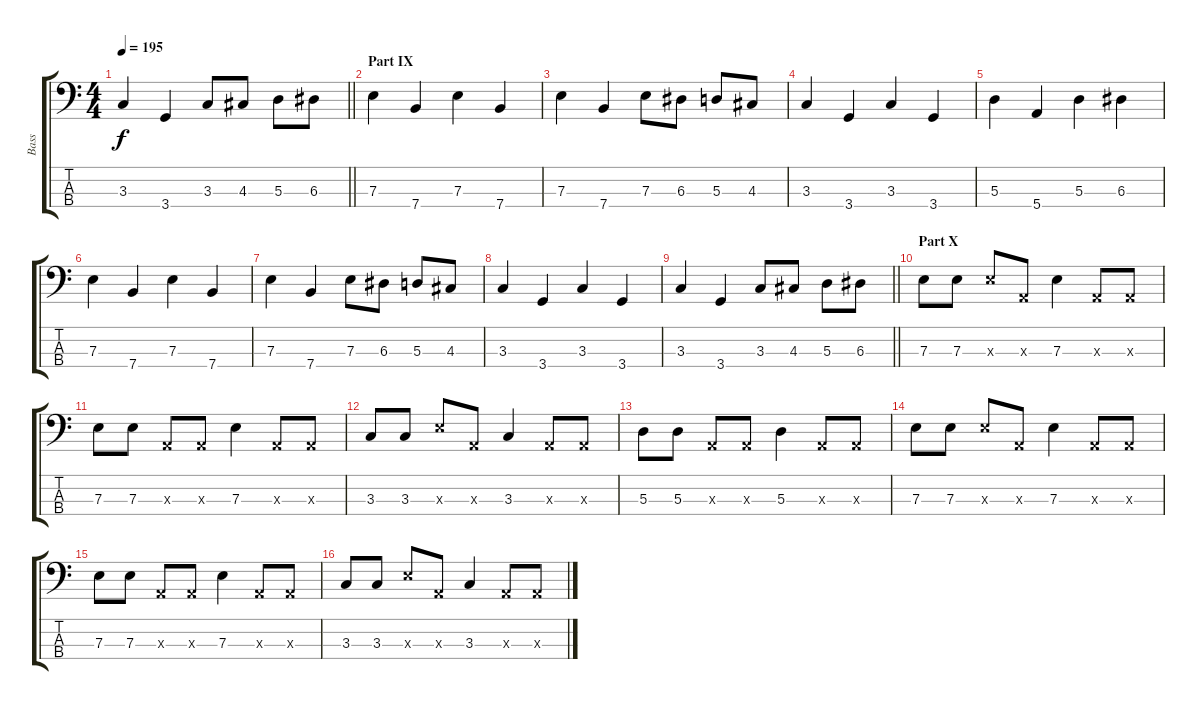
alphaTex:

\track ("Bass" "Bass") {instrument electricbasspick}
\staff {score tabs}
\tuning (G2 D2 A1 E1) {hide}
\ts (4 4)
\tempo 195
\clef f4
\barLineRight lightlight
\ks c
3.3.4{dy f} 3.4.4 3.3.8 4.3.8 5.3.8 6.3.8 |
\section ("" "Part IX")
7.3.4 7.4.4 7.3.4 7.4.4 |
7.3.4 7.4.4 7.3.8 6.3.8 5.3.8 4.3.8 |
3.3.4 3.4.4 3.3.4 3.4.4 |
5.3.4 5.4.4 5.3.4 6.3.4 |
7.3.4 7.4.4 7.3.4 7.4.4 |
7.3.4 7.4.4 7.3.8 6.3.8 5.3.8 4.3.8 |
3.3.4 3.4.4 3.3.4 3.4.4 |
\barLineRight lightlight
3.3.4 3.4.4 3.3.8 4.3.8 5.3.8 6.3.8 |
\section ("" "Part X")
7.3.8 7.3.8 7.3{x}.8 0.3{x}.8 7.3.4 0.3{x}.8 0.3{x}.8 |
7.3.8 7.3.8 0.3{x}.8 0.3{x}.8 7.3.4 0.3{x}.8 0.3{x}.8 |
3.3.8 3.3.8 7.3{x}.8 0.3{x}.8 3.3.4 0.3{x}.8 0.3{x}.8 |
5.3.8 5.3.8 0.3{x}.8 0.3{x}.8 5.3.4 0.3{x}.8 0.3{x}.8 |
7.3.8 7.3.8 7.3{x}.8 0.3{x}.8 7.3.4 0.3{x}.8 0.3{x}.8 |
7.3.8 7.3.8 0.3{x}.8 0.3{x}.8 7.3.4 0.3{x}.8 0.3{x}.8 |
3.3.8 3.3.8 7.3{x}.8 0.3{x}.8 3.3.4 0.3{x}.8 0.3{x}.8
